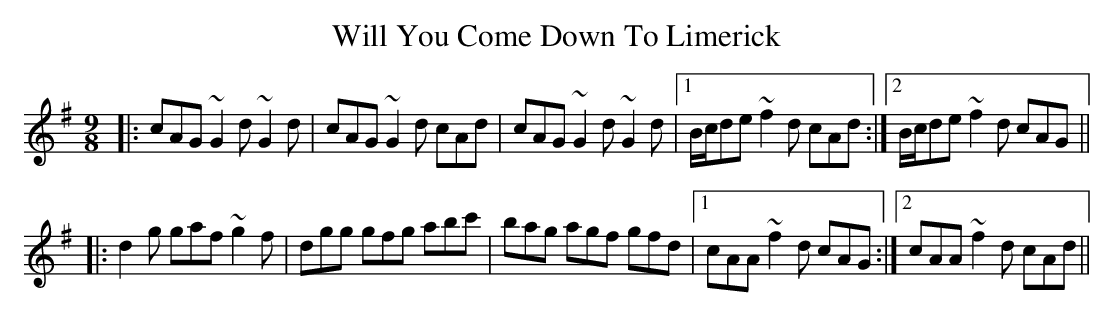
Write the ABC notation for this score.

X:1
T: Will You Come Down To Limerick
M: 9/8
L: 1/8
K: Gmaj
|:cAG ~G2d ~G2d|cAG ~G2d cAd|cAG ~G2d ~G2d|1 B/c/de ~f2d cAd:|2 B/c/de ~f2d cAG||
|:d2g gaf ~g2f|dgg gfg abc'|bag agf gfd|1 cAA ~f2d cAG:|2 cAA ~f2d cAd||
